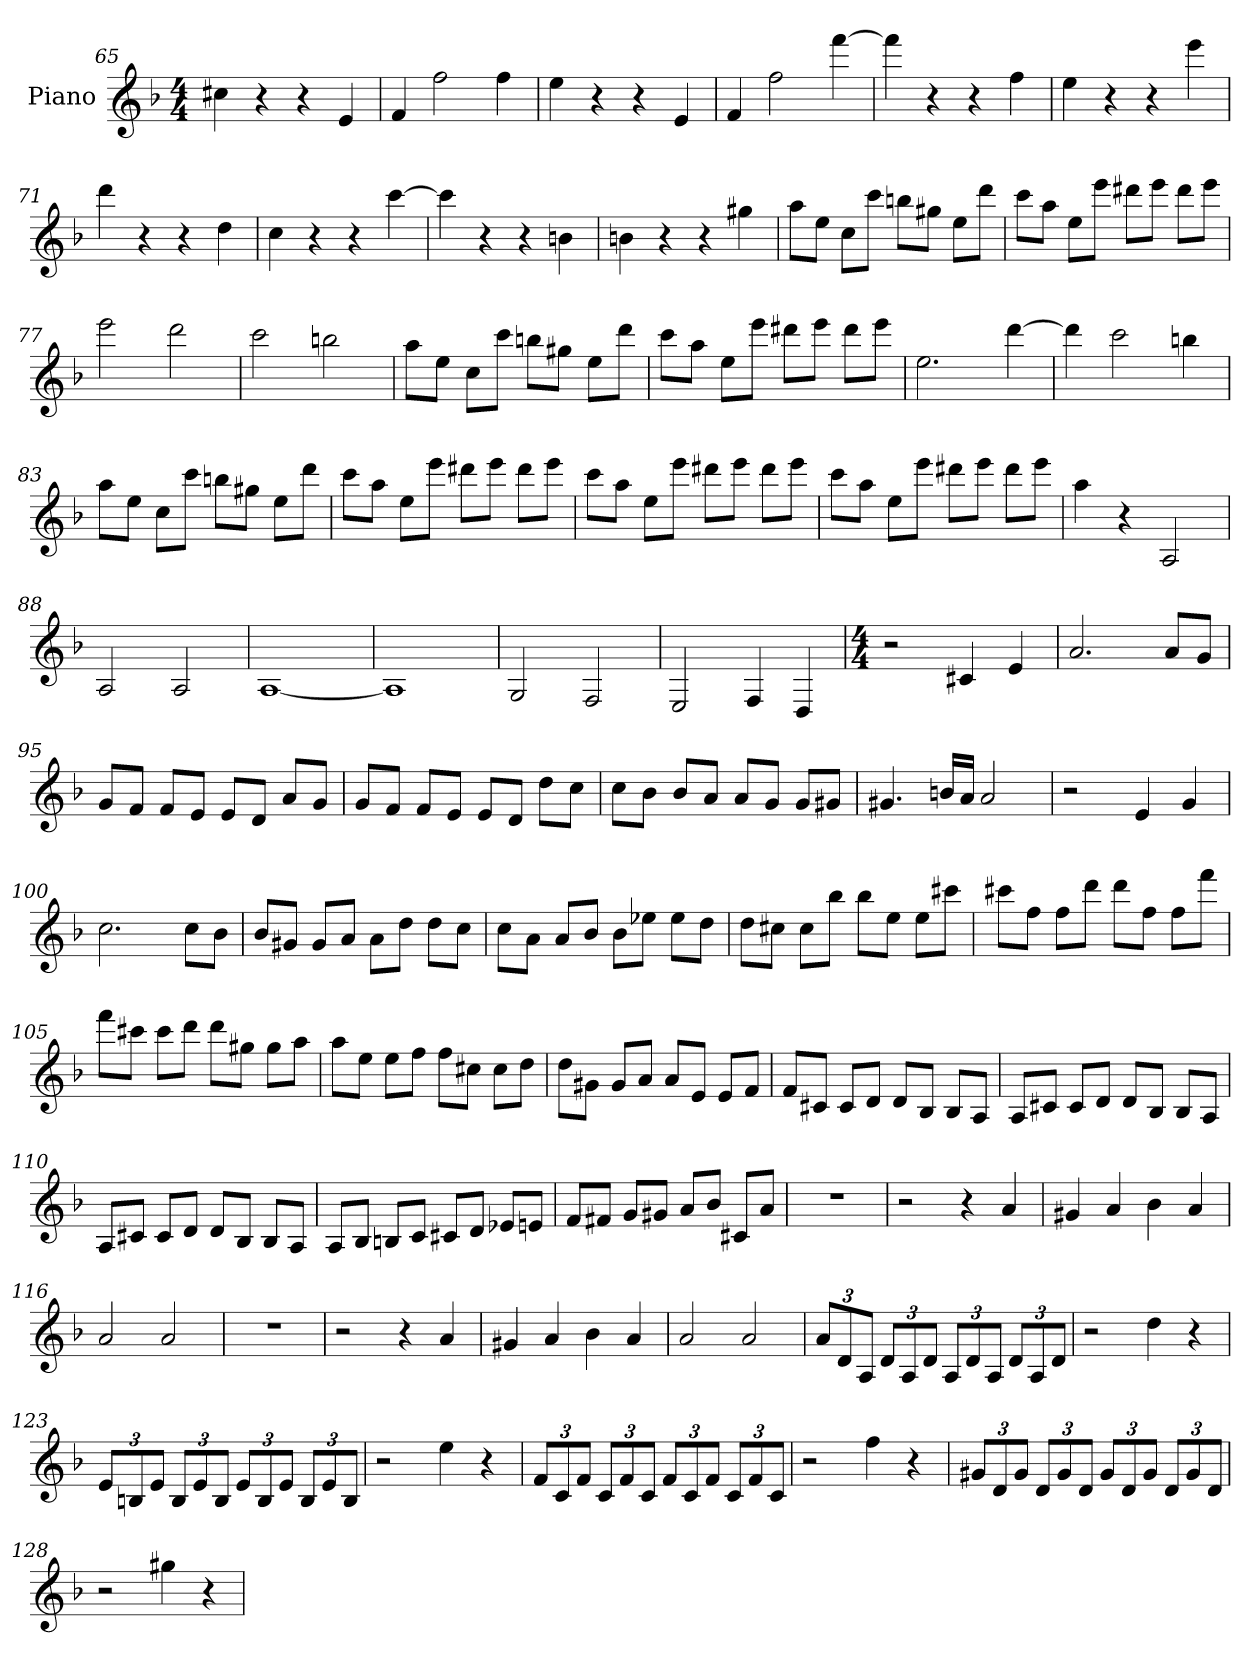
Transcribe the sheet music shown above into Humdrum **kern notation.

**kern
*part1
*staff1
*I"Piano
*I'Pno
*clefG2
*k[b-]
*d:
*M4/4
=65
4cc#X
4r
4r
4e
=66
4f
2ff
4ff
=67
4ee
4r
4r
4e
=68
4f
2ff
[4fff
=69
4fff]
4r
4r
4ff
=70
4ee
4r
4r
4eee
=71
4ddd
4r
4r
4dd
=72
4cc
4r
4r
[4ccc
=73
4ccc]
4r
4r
4bn
=74
4bn
4r
4r
4gg#X
=75
8aa\L
8ee\J
8cc\L
8ccc\J
8bbn\L
8gg#X\J
8ee\L
8ddd\J
=76
8ccc\L
8aa\J
8ee\L
8eee\J
8ddd#X\L
8eee\J
8ddd#\L
8eee\J
=77
2eee
2ddd
=78
2ccc
2bbn
=79
8aa\L
8ee\J
8cc\L
8ccc\J
8bbn\L
8gg#X\J
8ee\L
8ddd\J
=80
8ccc\L
8aa\J
8ee\L
8eee\J
8ddd#X\L
8eee\J
8ddd#\L
8eee\J
=81
2.ee
[4ddd
=82
4ddd]
2ccc
4bbn
=83
8aa\L
8ee\J
8cc\L
8ccc\J
8bbn\L
8gg#X\J
8ee\L
8ddd\J
=84
8ccc\L
8aa\J
8ee\L
8eee\J
8ddd#X\L
8eee\J
8ddd#\L
8eee\J
=85
8ccc\L
8aa\J
8ee\L
8eee\J
8ddd#X\L
8eee\J
8ddd#\L
8eee\J
=86
8ccc\L
8aa\J
8ee\L
8eee\J
8ddd#X\L
8eee\J
8ddd#\L
8eee\J
=87
4aa
4r
2A
=88
2A
2A
=89
[1A
=90
1A]
=91
2G
2F
=92
2E
4F
4D
=93
*M4/4
*MM40
2r
4c#X
4e
=94
2.a
*MM168
8a/L
8g/J
=95
8g/L
8f/J
8f/L
8e/J
8e/L
8d/J
8a/L
8g/J
=96
8g/L
8f/J
8f/L
8e/J
8e/L
8d/J
8dd\L
8cc\J
=97
8cc\L
8b-\J
8b-/L
8a/J
8a/L
8g/J
8g/L
8g#X/J
=98
*MM60
4.g#X
16bn/LL
16a/JJ
2a
=99
*MM40
2r
4e
4g
=100
2.cc
*MM168
8cc\L
8b-\J
=101
8b-/L
8g#X/J
8g#/L
8a/J
8a\L
8dd\J
8dd\L
8cc\J
=102
8cc\L
8a\J
8a/L
8b-/J
8b-\L
8ee-X\J
8ee-\L
8dd\J
=103
8dd\L
8cc#X\J
8cc#\L
8bb-\J
8bb-\L
8ee\J
8ee\L
8ccc#X\J
=104
8ccc#X\L
8ff\J
8ff\L
8ddd\J
8ddd\L
8ff\J
8ff\L
8fff\J
=105
8fff\L
8ccc#X\J
8ccc#\L
8ddd\J
8ddd\L
8gg#X\J
8gg#\L
8aa\J
=106
8aa\L
8ee\J
8ee\L
8ff\J
8ff\L
8cc#X\J
8cc#\L
8dd\J
=107
8dd\L
8g#X\J
8g#/L
8a/J
8a/L
8e/J
8e/L
8f/J
=108
8f/L
8c#X/J
8c#/L
8d/J
8d/L
8B-/J
8B-/L
8A/J
=109
8A/L
8c#X/J
8c#/L
8d/J
8d/L
8B-/J
8B-/L
8A/J
=110
8A/L
8c#X/J
8c#/L
8d/J
8d/L
8B-/J
8B-/L
8A/J
=111
8A/L
8B-/J
8Bn/L
8c/J
8c#X/L
8d/J
8e-X/L
8en/J
=112
8f/L
8f#X/J
8g/L
8g#X/J
8a/L
8b-/J
8c#X/L
8a/J
=113
1r
=114
2r
4r
4a
=115
4g#X
4a
4b-
4a
=116
2a
2a
=117
1r
=118
2r
4r
4a
=119
4g#X
4a
4b-
4a
=120
2a
2a
=121
12a/L
12d/
12A/J
12d/L
12A/
12d/J
12A/L
12d/
12A/J
12d/L
12A/
12d/J
=122
2r
4dd
4r
=123
12e/L
12Bn/
12e/J
12B/L
12e/
12B/J
12e/L
12B/
12e/J
12B/L
12e/
12B/J
=124
2r
4ee
4r
=125
12f/L
12c/
12f/J
12c/L
12f/
12c/J
12f/L
12c/
12f/J
12c/L
12f/
12c/J
=126
2r
4ff
4r
=127
12g#X/L
12d/
12g#/J
12d/L
12g#/
12d/J
12g#/L
12d/
12g#/J
12d/L
12g#/
12d/J
=128
2r
4gg#X
4r
=
*-
